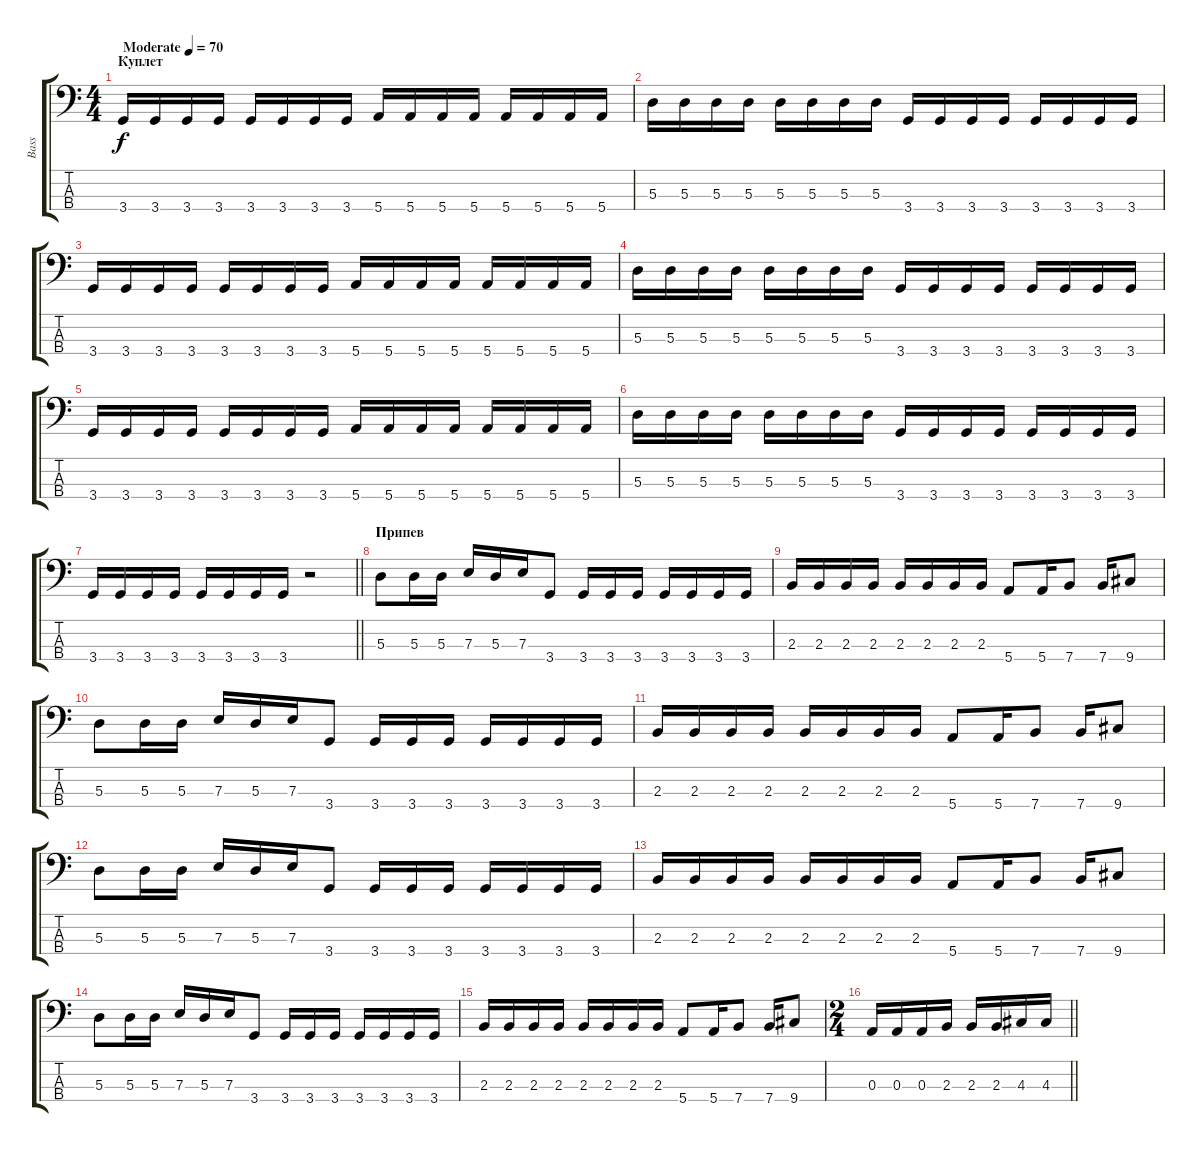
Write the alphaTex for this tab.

\track ("Bass" "Bass") {instrument electricbassfinger}
\staff {score tabs}
\tuning (G2 D2 A1 E1) {hide}
\ts (4 4)
\section ("" "Куплет")
\tempo (70 "Moderate")
\clef f4
\ks c
3.4.16{dy f instrument electricbassfinger} 3.4.16 3.4.16 3.4.16 3.4.16 3.4.16 3.4.16 3.4.16 5.4.16 5.4.16 5.4.16 5.4.16 5.4.16 5.4.16 5.4.16 5.4.16 |
5.3.16 5.3.16 5.3.16 5.3.16 5.3.16 5.3.16 5.3.16 5.3.16 3.4.16 3.4.16 3.4.16 3.4.16 3.4.16 3.4.16 3.4.16 3.4.16 |
3.4.16 3.4.16 3.4.16 3.4.16 3.4.16 3.4.16 3.4.16 3.4.16 5.4.16 5.4.16 5.4.16 5.4.16 5.4.16 5.4.16 5.4.16 5.4.16 |
5.3.16 5.3.16 5.3.16 5.3.16 5.3.16 5.3.16 5.3.16 5.3.16 3.4.16 3.4.16 3.4.16 3.4.16 3.4.16 3.4.16 3.4.16 3.4.16 |
3.4.16 3.4.16 3.4.16 3.4.16 3.4.16 3.4.16 3.4.16 3.4.16 5.4.16 5.4.16 5.4.16 5.4.16 5.4.16 5.4.16 5.4.16 5.4.16 |
5.3.16 5.3.16 5.3.16 5.3.16 5.3.16 5.3.16 5.3.16 5.3.16 3.4.16 3.4.16 3.4.16 3.4.16 3.4.16 3.4.16 3.4.16 3.4.16 |
\barLineRight lightlight
3.4.16 3.4.16 3.4.16 3.4.16 3.4.16 3.4.16 3.4.16 3.4.16 r.2 |
\section ("" "Припев")
5.3.8 5.3.16 5.3.16 7.3.16 5.3.16 7.3.16 3.4.8 3.4.16 3.4.16 3.4.16 3.4.16 3.4.16 3.4.16 3.4.16 |
2.3.16 2.3.16 2.3.16 2.3.16 2.3.16 2.3.16 2.3.16 2.3.16 5.4.8 5.4.16 7.4.8 7.4.16 9.4.8 |
5.3.8 5.3.16 5.3.16 7.3.16 5.3.16 7.3.16 3.4.8 3.4.16 3.4.16 3.4.16 3.4.16 3.4.16 3.4.16 3.4.16 |
2.3.16 2.3.16 2.3.16 2.3.16 2.3.16 2.3.16 2.3.16 2.3.16 5.4.8 5.4.16 7.4.8 7.4.16 9.4.8 |
5.3.8 5.3.16 5.3.16 7.3.16 5.3.16 7.3.16 3.4.8 3.4.16 3.4.16 3.4.16 3.4.16 3.4.16 3.4.16 3.4.16 |
2.3.16 2.3.16 2.3.16 2.3.16 2.3.16 2.3.16 2.3.16 2.3.16 5.4.8 5.4.16 7.4.8 7.4.16 9.4.8 |
5.3.8 5.3.16 5.3.16 7.3.16 5.3.16 7.3.16 3.4.8 3.4.16 3.4.16 3.4.16 3.4.16 3.4.16 3.4.16 3.4.16 |
2.3.16 2.3.16 2.3.16 2.3.16 2.3.16 2.3.16 2.3.16 2.3.16 5.4.8 5.4.16 7.4.8 7.4.16 9.4.8 |
\ts (2 4)
\barLineRight lightlight
0.3.16 0.3.16 0.3.16 2.3.16 2.3.16 2.3.16 4.3.16 4.3.16
